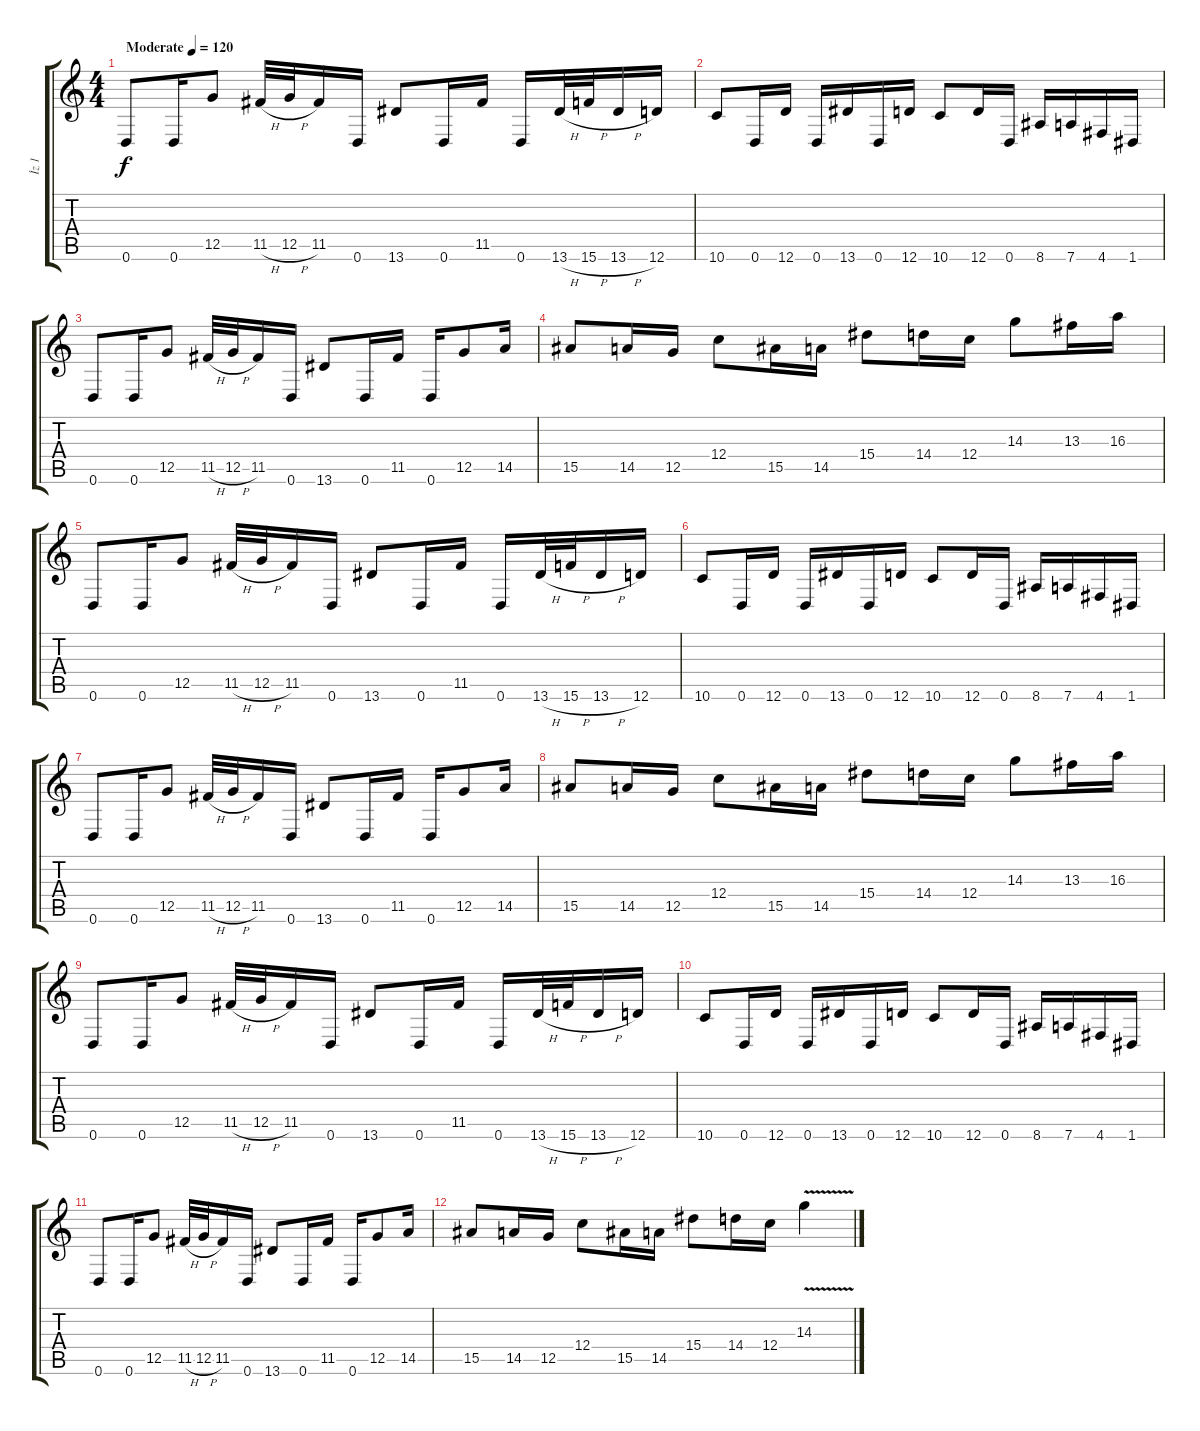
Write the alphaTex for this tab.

\track ("İz 1" "İz 1") {instrument distortionguitar}
\staff {score tabs}
\tuning (D4 A3 F3 C3 G2 D2) {hide}
\ts (4 4)
\tempo (120 "Moderate")
\clef g2
\ks c
0.6.8{dy f instrument distortionguitar} 0.6.16 12.5.8 11.5{h}.32 12.5{h}.32 11.5.16 0.6.16 13.6.8 0.6.16 11.5.16 0.6.16 13.6{h}.32 15.6{h}.32 13.6{h}.16 12.6.16 |
10.6.8 0.6.16 12.6.16 0.6.16 13.6.16 0.6.16 12.6.16 10.6.8 12.6.16 0.6.16 8.6.16 7.6.16 4.6.16 1.6.16 |
0.6.8 0.6.16 12.5.8 11.5{h}.32 12.5{h}.32 11.5.16 0.6.16 13.6.8 0.6.16 11.5.16 0.6.16 12.5.8 14.5.16 |
15.5.8 14.5.16 12.5.16 12.4.8 15.5.16 14.5.16 15.4.8 14.4.16 12.4.16 14.3.8 13.3.16 16.3.16 |
0.6.8 0.6.16 12.5.8 11.5{h}.32 12.5{h}.32 11.5.16 0.6.16 13.6.8 0.6.16 11.5.16 0.6.16 13.6{h}.32 15.6{h}.32 13.6{h}.16 12.6.16 |
10.6.8 0.6.16 12.6.16 0.6.16 13.6.16 0.6.16 12.6.16 10.6.8 12.6.16 0.6.16 8.6.16 7.6.16 4.6.16 1.6.16 |
0.6.8 0.6.16 12.5.8 11.5{h}.32 12.5{h}.32 11.5.16 0.6.16 13.6.8 0.6.16 11.5.16 0.6.16 12.5.8 14.5.16 |
15.5.8 14.5.16 12.5.16 12.4.8 15.5.16 14.5.16 15.4.8 14.4.16 12.4.16 14.3.8 13.3.16 16.3.16 |
0.6.8 0.6.16 12.5.8 11.5{h}.32 12.5{h}.32 11.5.16 0.6.16 13.6.8 0.6.16 11.5.16 0.6.16 13.6{h}.32 15.6{h}.32 13.6{h}.16 12.6.16 |
10.6.8 0.6.16 12.6.16 0.6.16 13.6.16 0.6.16 12.6.16 10.6.8 12.6.16 0.6.16 8.6.16 7.6.16 4.6.16 1.6.16 |
0.6.8 0.6.16 12.5.8 11.5{h}.32 12.5{h}.32 11.5.16 0.6.16 13.6.8 0.6.16 11.5.16 0.6.16 12.5.8 14.5.16 |
15.5.8 14.5.16 12.5.16 12.4.8 15.5.16 14.5.16 15.4.8 14.4.16 12.4.16 14.3{v}.4{instrument guitarharmonics}
